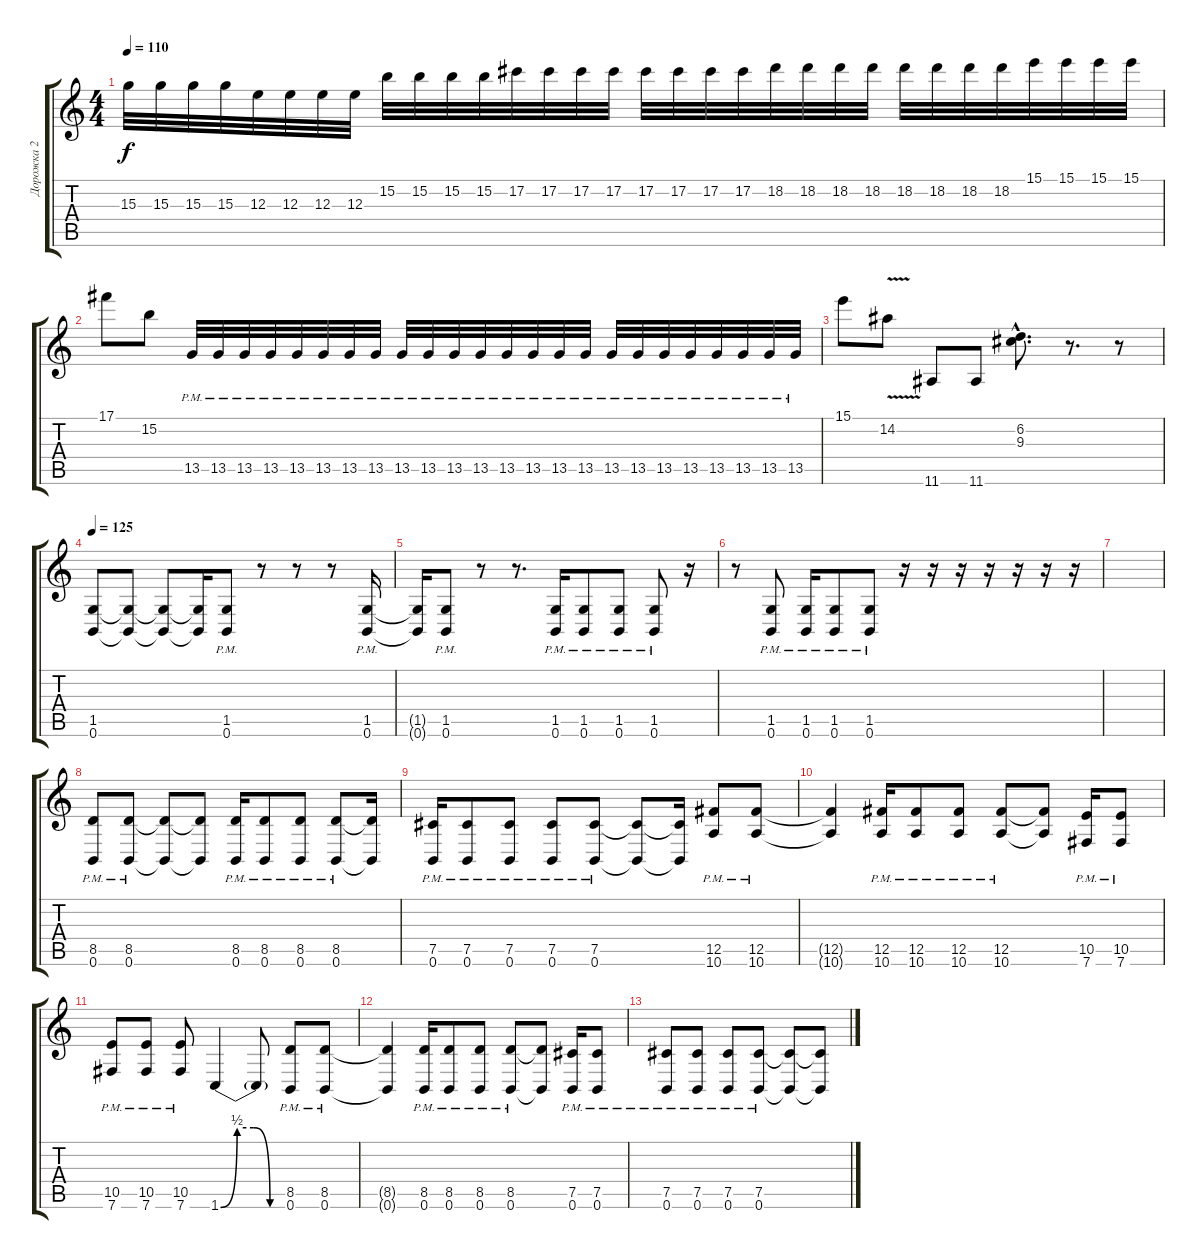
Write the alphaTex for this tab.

\track ("Дорожка 2" "Дорожка 2") {instrument distortionguitar}
\staff {score tabs}
\tuning (Db4 Ab3 E3 B2 Gb2 B1) {hide}
\ts (4 4)
\tempo 110
\clef g2
\ks c
15.3.32{dy f} 15.3.32 15.3.32 15.3.32 12.3.32 12.3.32 12.3.32 12.3.32 15.2.32 15.2.32 15.2.32 15.2.32 17.2.32 17.2.32 17.2.32 17.2.32 17.2.32 17.2.32 17.2.32 17.2.32 18.2.32 18.2.32 18.2.32 18.2.32 18.2.32 18.2.32 18.2.32 18.2.32 15.1.32 15.1.32 15.1.32 15.1.32 |
17.1.8 15.2.8 13.5{pm}.32 13.5{pm}.32 13.5{pm}.32 13.5{pm}.32 13.5{pm}.32 13.5{pm}.32 13.5{pm}.32 13.5{pm}.32 13.5{pm}.32 13.5{pm}.32 13.5{pm}.32 13.5{pm}.32 13.5{pm}.32 13.5{pm}.32 13.5{pm}.32 13.5{pm}.32 13.5{pm}.32 13.5{pm}.32 13.5{pm}.32 13.5{pm}.32 13.5{pm}.32 13.5{pm}.32 13.5{pm}.32 13.5{pm}.32 |
15.1.8 14.2{v}.8 11.6.8 11.6.8 (6.2{hac} 9.3{hac}).8{d} r.8{d} r.8 |
\tempo 125
(1.5 0.6).8 (1.5{t} 0.6{t}).8 (1.5{t} 0.6{t}).8 (1.5{t} 0.6{t}).16 (1.5{pm} 0.6).8 r.8 r.8 r.8 (1.5{pm} 0.6).16 |
(1.5{t} 0.6{t}).16 (1.5{pm} 0.6).8 r.8 r.8{d} (1.5{pm} 0.6).16 (1.5{pm} 0.6).8 (1.5{pm} 0.6).8 (1.5{pm} 0.6).8 r.16 |
r.8 (1.5{pm} 0.6).8 (1.5{pm} 0.6).16 (1.5{pm} 0.6).8 (1.5{pm} 0.6).8 r.16 r.16 r.16 r.16 r.16 r.16 r.16 |
|
(8.5{pm} 0.6).8 (8.5{pm} 0.6).8 (8.5{t} 0.6{t}).8 (8.5{t} 0.6{t}).8 (8.5{pm} 0.6).16 (8.5{pm} 0.6).8 (8.5{pm} 0.6).8 (8.5{pm} 0.6).8 (8.5{t} 0.6{t}).16 |
(7.5{pm} 0.6).16 (7.5{pm} 0.6).8 (7.5{pm} 0.6).8 (7.5{pm} 0.6).8 (7.5{pm} 0.6).8 (7.5{t} 0.6{t}).8 (7.5{t} 0.6{t}).16 (12.5{pm} 10.6).8 (12.5{pm} 10.6).8 |
(12.5{t} 10.6{t}).4 (12.5{pm} 10.6).16 (12.5{pm} 10.6).8 (12.5{pm} 10.6).8 (12.5{pm} 10.6).8 (12.5{t} 10.6{t}).8 (10.5{pm} 7.6).16 (10.5{pm} 7.6).8 |
(10.5{pm} 7.6).8 (10.5{pm} 7.6).8 (10.5{pm} 7.6).8 1.6{be (custom 0 0 15 2 30 2 45 0 60 0)}.4 1.6{t}.8 (8.5{pm} 0.6).8 (8.5{pm} 0.6).8 |
(8.5{t} 0.6{t}).4 (8.5{pm} 0.6).16 (8.5{pm} 0.6).8 (8.5{pm} 0.6).8 (8.5{pm} 0.6).8 (8.5{t} 0.6{t}).8 (7.5{pm} 0.6).16 (7.5{pm} 0.6).8 |
(7.5{pm} 0.6).8 (7.5{pm} 0.6).8 (7.5{pm} 0.6).8 (7.5{pm} 0.6).8 (7.5{t} 0.6{t}).8 (7.5{t} 0.6{t}).8
